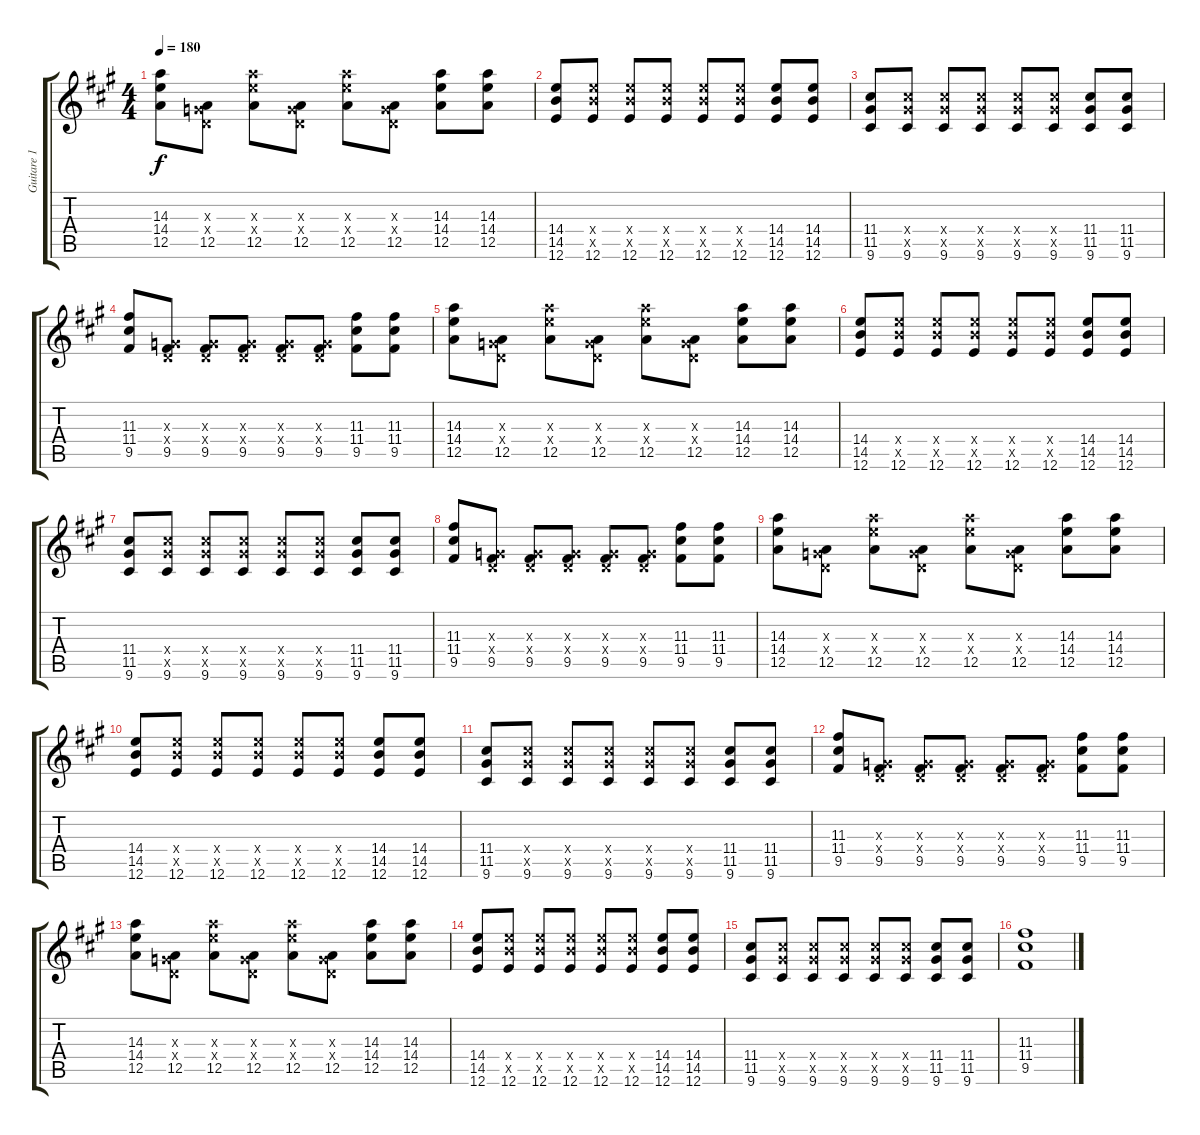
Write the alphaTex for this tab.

\track ("Guitare 1" "Guitare 1") {instrument acousticguitarsteel}
\staff {score tabs}
\tuning (E4 B3 G3 D3 A2 E2) {hide}
\ts (4 4)
\tempo 180
\clef g2
\ks a
(14.3 14.4 12.5).8{dy f} (0.3{x} 0.4{x} 12.5).8 (14.3{x} 14.4{x} 12.5).8 (0.3{x} 0.4{x} 12.5).8 (14.3{x} 14.4{x} 12.5).8 (0.3{x} 0.4{x} 12.5).8 (14.3 14.4 12.5).8 (14.3 14.4 12.5).8 |
(14.4 14.5 12.6).8 (14.4{x} 14.5{x} 12.6).8 (14.4{x} 14.5{x} 12.6).8 (14.4{x} 14.5{x} 12.6).8 (14.4{x} 14.5{x} 12.6).8 (14.4{x} 14.5{x} 12.6).8 (14.4 14.5 12.6).8 (14.4 14.5 12.6).8 |
(11.4 11.5 9.6).8 (11.4{x} 11.5{x} 9.6).8 (11.4{x} 11.5{x} 9.6).8 (11.4{x} 11.5{x} 9.6).8 (11.4{x} 11.5{x} 9.6).8 (11.4{x} 11.5{x} 9.6).8 (11.4 11.5 9.6).8 (11.4 11.5 9.6).8 |
(11.3 11.4 9.5).8 (0.3{x} 0.4{x} 9.5).8 (0.3{x} 0.4{x} 9.5).8 (0.3{x} 0.4{x} 9.5).8 (0.3{x} 0.4{x} 9.5).8 (0.3{x} 0.4{x} 9.5).8 (11.3 11.4 9.5).8 (11.3 11.4 9.5).8 |
(14.3 14.4 12.5).8 (0.3{x} 0.4{x} 12.5).8 (14.3{x} 14.4{x} 12.5).8 (0.3{x} 0.4{x} 12.5).8 (14.3{x} 14.4{x} 12.5).8 (0.3{x} 0.4{x} 12.5).8 (14.3 14.4 12.5).8 (14.3 14.4 12.5).8 |
(14.4 14.5 12.6).8 (14.4{x} 14.5{x} 12.6).8 (14.4{x} 14.5{x} 12.6).8 (14.4{x} 14.5{x} 12.6).8 (14.4{x} 14.5{x} 12.6).8 (14.4{x} 14.5{x} 12.6).8 (14.4 14.5 12.6).8 (14.4 14.5 12.6).8 |
(11.4 11.5 9.6).8 (11.4{x} 11.5{x} 9.6).8 (11.4{x} 11.5{x} 9.6).8 (11.4{x} 11.5{x} 9.6).8 (11.4{x} 11.5{x} 9.6).8 (11.4{x} 11.5{x} 9.6).8 (11.4 11.5 9.6).8 (11.4 11.5 9.6).8 |
(11.3 11.4 9.5).8 (0.3{x} 0.4{x} 9.5).8 (0.3{x} 0.4{x} 9.5).8 (0.3{x} 0.4{x} 9.5).8 (0.3{x} 0.4{x} 9.5).8 (0.3{x} 0.4{x} 9.5).8 (11.3 11.4 9.5).8 (11.3 11.4 9.5).8 |
(14.3 14.4 12.5).8 (0.3{x} 0.4{x} 12.5).8 (14.3{x} 14.4{x} 12.5).8 (0.3{x} 0.4{x} 12.5).8 (14.3{x} 14.4{x} 12.5).8 (0.3{x} 0.4{x} 12.5).8 (14.3 14.4 12.5).8 (14.3 14.4 12.5).8 |
(14.4 14.5 12.6).8 (14.4{x} 14.5{x} 12.6).8 (14.4{x} 14.5{x} 12.6).8 (14.4{x} 14.5{x} 12.6).8 (14.4{x} 14.5{x} 12.6).8 (14.4{x} 14.5{x} 12.6).8 (14.4 14.5 12.6).8 (14.4 14.5 12.6).8 |
(11.4 11.5 9.6).8 (11.4{x} 11.5{x} 9.6).8 (11.4{x} 11.5{x} 9.6).8 (11.4{x} 11.5{x} 9.6).8 (11.4{x} 11.5{x} 9.6).8 (11.4{x} 11.5{x} 9.6).8 (11.4 11.5 9.6).8 (11.4 11.5 9.6).8 |
(11.3 11.4 9.5).8 (0.3{x} 0.4{x} 9.5).8 (0.3{x} 0.4{x} 9.5).8 (0.3{x} 0.4{x} 9.5).8 (0.3{x} 0.4{x} 9.5).8 (0.3{x} 0.4{x} 9.5).8 (11.3 11.4 9.5).8 (11.3 11.4 9.5).8 |
(14.3 14.4 12.5).8 (0.3{x} 0.4{x} 12.5).8 (14.3{x} 14.4{x} 12.5).8 (0.3{x} 0.4{x} 12.5).8 (14.3{x} 14.4{x} 12.5).8 (0.3{x} 0.4{x} 12.5).8 (14.3 14.4 12.5).8 (14.3 14.4 12.5).8 |
(14.4 14.5 12.6).8 (14.4{x} 14.5{x} 12.6).8 (14.4{x} 14.5{x} 12.6).8 (14.4{x} 14.5{x} 12.6).8 (14.4{x} 14.5{x} 12.6).8 (14.4{x} 14.5{x} 12.6).8 (14.4 14.5 12.6).8 (14.4 14.5 12.6).8 |
(11.4 11.5 9.6).8 (11.4{x} 11.5{x} 9.6).8 (11.4{x} 11.5{x} 9.6).8 (11.4{x} 11.5{x} 9.6).8 (11.4{x} 11.5{x} 9.6).8 (11.4{x} 11.5{x} 9.6).8 (11.4 11.5 9.6).8 (11.4 11.5 9.6).8 |
(11.3 11.4 9.5).1
